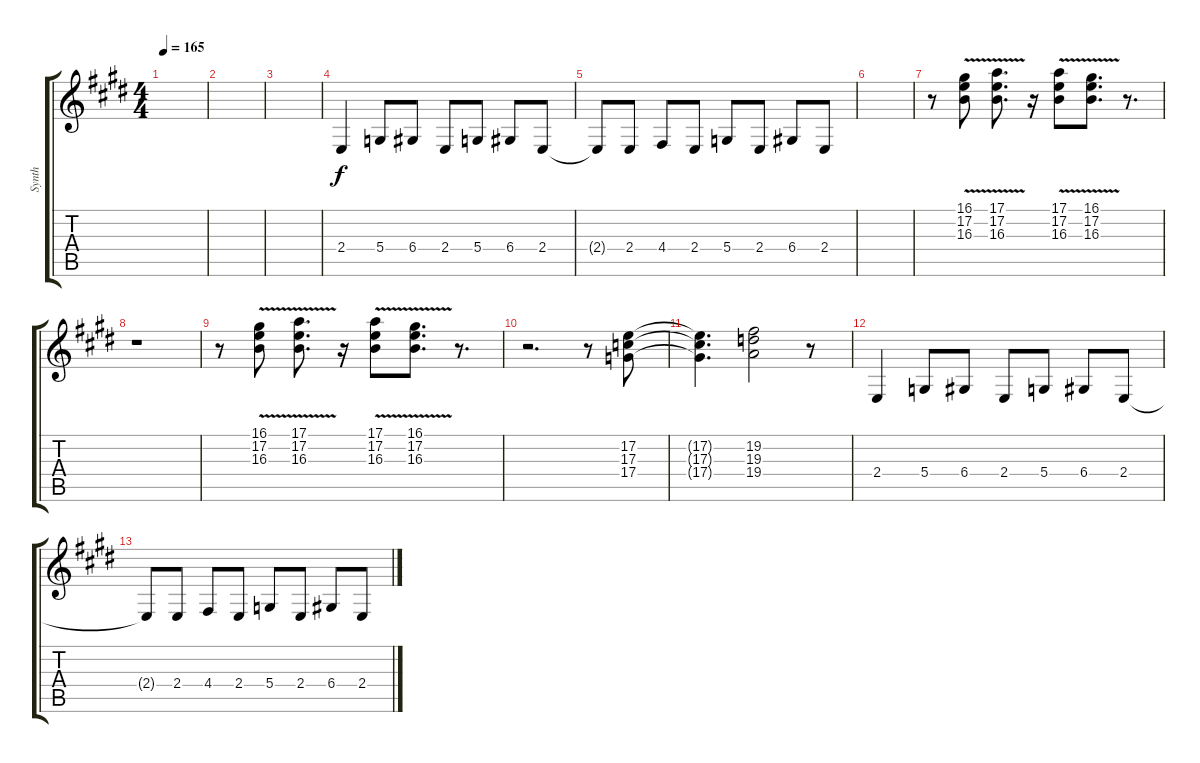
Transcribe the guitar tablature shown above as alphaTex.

\track ("Synth" "Synth") {instrument lead1square}
\staff {score tabs}
\tuning (E4 B3 G3 D3 A2 E2) {hide}
\ts (4 4)
\tempo 165
\clef g2
\ks e
|
|
|
2.4.4{volume 5} 5.4.8 6.4.8 2.4.8 5.4.8 6.4.8 2.4.8 |
2.4{t}.8 2.4.8 4.4.8 2.4.8 5.4.8 2.4.8 6.4.8 2.4.8 |
|
r.8{volume 10} (16.1{v} 17.2{v} 16.3{v}).8 (17.1{v} 17.2{v} 16.3{v}).8{d} r.16 (17.1{v} 17.2{v} 16.3{v}).8 (16.1{v} 17.2{v} 16.3{v}).8{d} r.8{d} |
r.1 |
r.8 (16.1{v} 17.2{v} 16.3{v}).8 (17.1{v} 17.2{v} 16.3{v}).8{d} r.16 (17.1{v} 17.2{v} 16.3{v}).8 (16.1{v} 17.2{v} 16.3{v}).8{d} r.8{d} |
r.2{d} r.8 (17.2 17.3 17.4).8 |
(17.2{t} 17.3{t} 17.4{t}).4{d} (19.2 19.3 19.4).2 r.8 |
2.4.4{volume 5} 5.4.8 6.4.8 2.4.8 5.4.8 6.4.8 2.4.8 |
2.4{t}.8 2.4.8 4.4.8 2.4.8 5.4.8 2.4.8 6.4.8 2.4.8
